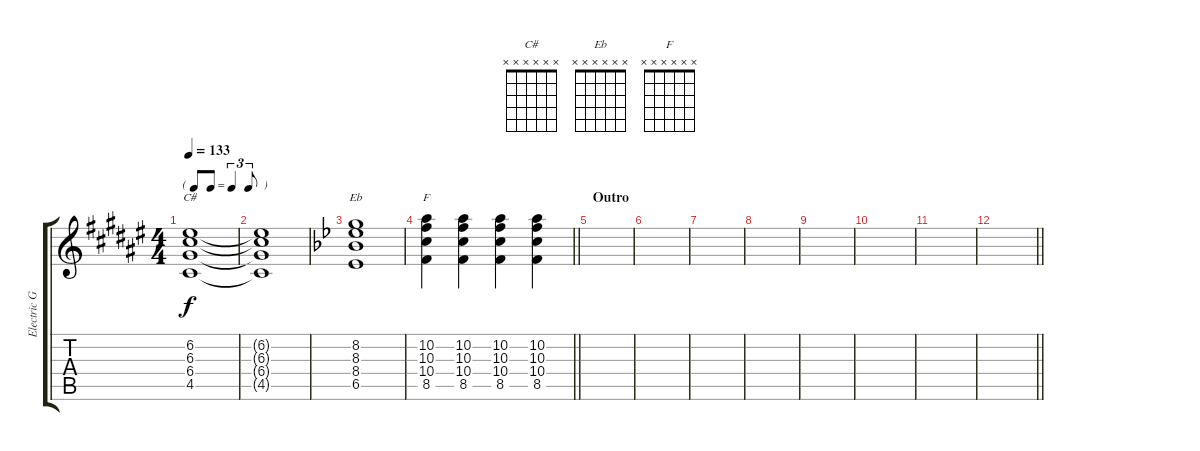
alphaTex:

\track ("Electric Guitar" "Electric G") {instrument electricguitarclean}
\staff {score tabs}
\tuning (E4 B3 G3 D3 A2 E2) {hide}
\chord ("C#" x x x x x x)
\chord ("Eb" x x x x x x)
\chord ("F" x x x x x x)
\ts (4 4)
\tf triplet8th
\tempo 133
\clef g2
\ks f#
(6.2 6.3 6.4 4.5).1{ch "C#" dy f} |
(6.2{t} 6.3{t} 6.4{t} 4.5{t}).1 |
\ks gminor
(8.2 8.3 8.4 6.5).1{ch "Eb"} |
\barLineRight lightlight
(10.2 10.3 10.4 8.5).4{ch "F"} (10.2 10.3 10.4 8.5).4 (10.2 10.3 10.4 8.5).4 (10.2 10.3 10.4 8.5).4 |
\section ("" "Outro")
|
|
|
|
|
|
|
\barLineRight lightlight
